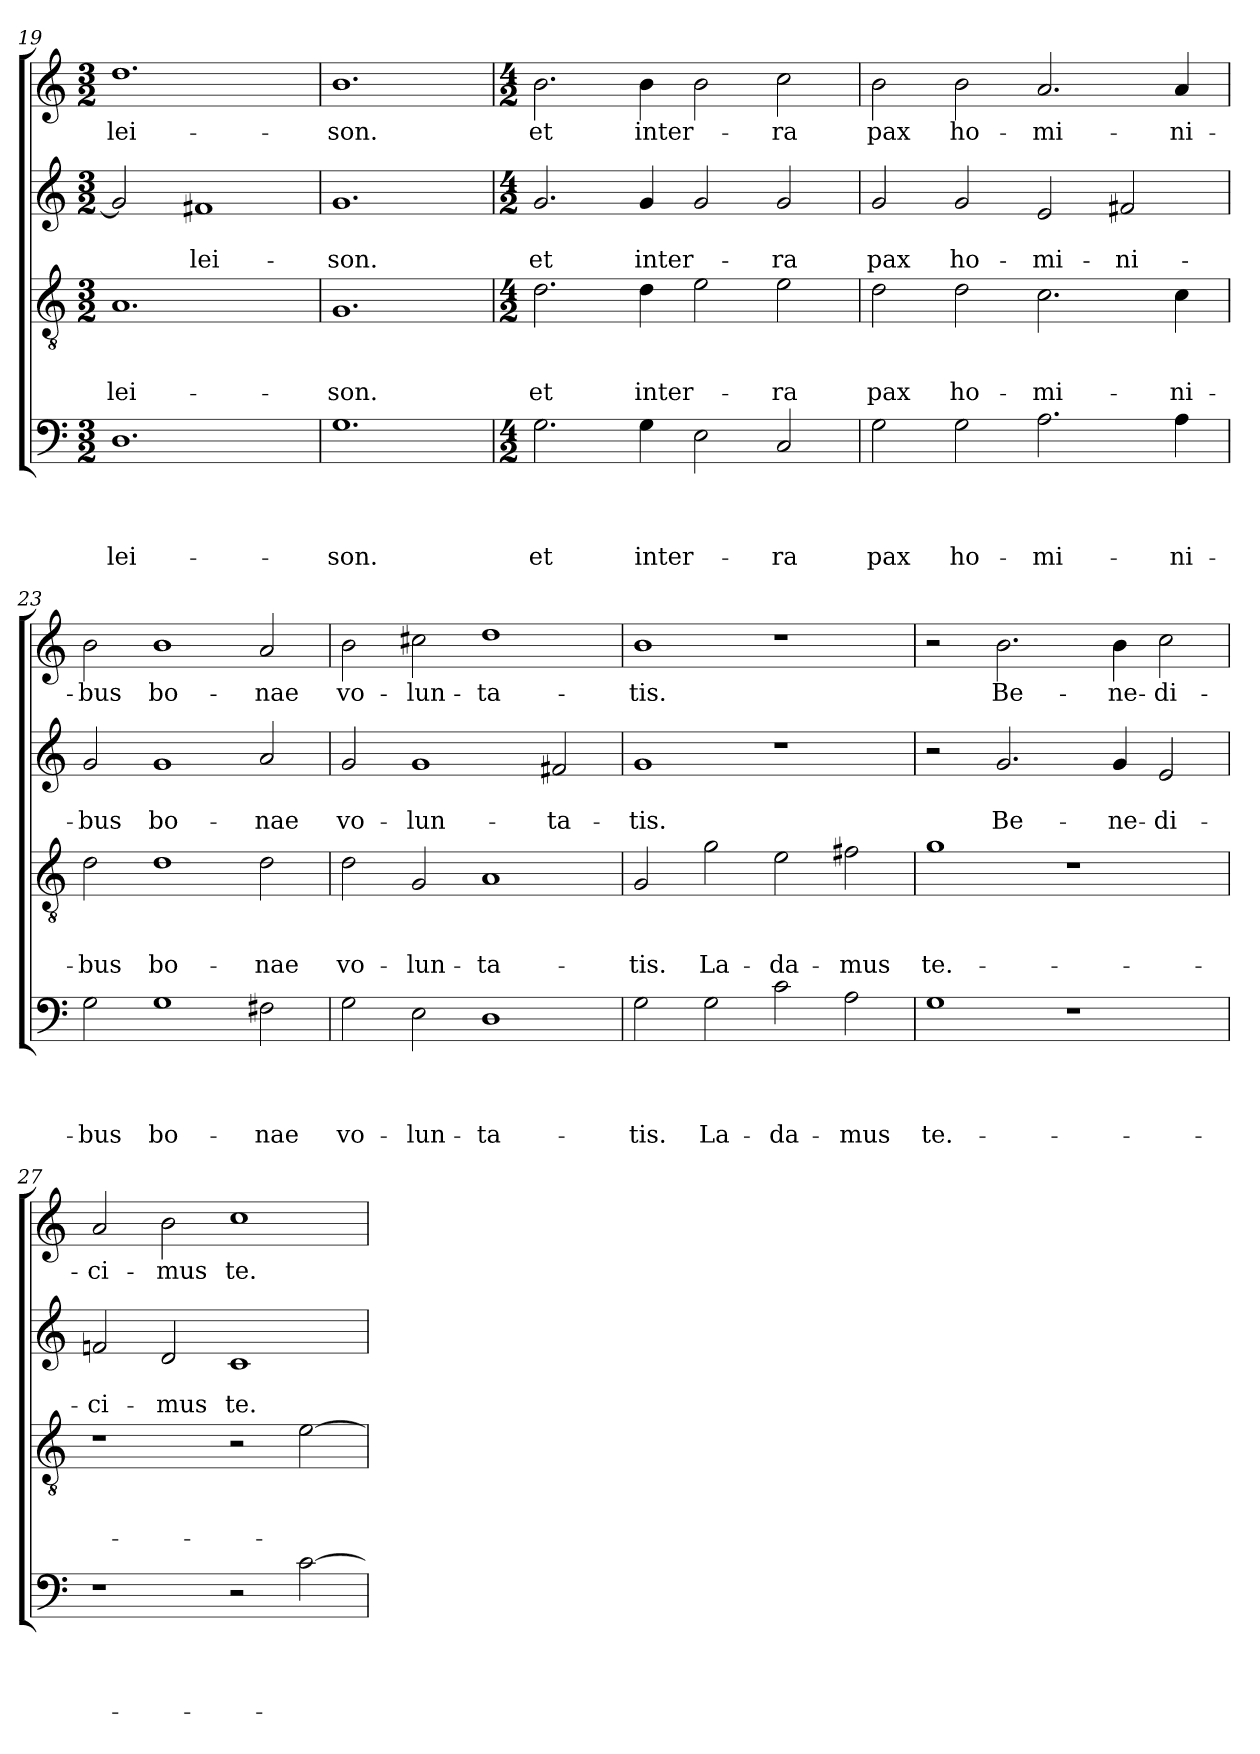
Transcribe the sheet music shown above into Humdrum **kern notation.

**kern	**text	**text	**text	**text	**kern	**text	**text	**text	**kern	**text	**text	**kern	**text
*part4	*part4	*part4	*part4	*part4	*part3	*part3	*part3	*part3	*part2	*part2	*part2	*part1	*part1
*staff4	*staff4	*staff4	*staff4	*staff4	*staff3	*staff3	*staff3	*staff3	*staff2	*staff2	*staff2	*staff1	*staff1
*clefF4	*	*	*	*	*clefGv2	*	*	*	*clefG2	*	*	*clefG2	*
*k[]	*	*	*	*	*k[]	*	*	*	*k[]	*	*	*k[]	*
*C:	*	*	*	*	*C:	*	*	*	*C:	*	*	*C:	*
*M3/2	*	*	*	*	*M3/2	*	*	*	*M3/2	*	*	*M3/2	*
=19	=19	=19	=19	=19	=19	=19	=19	=19	=19	=19	=19	=19	=19
!	!	!	!	!LO:LY:b	!	!	!	!LO:LY:b	!	!	!	!	!LO:LY:b
1.D	.	.	.	-lei-	1.A	.	.	-lei-	2g/]	.	.	1.dd	-lei-
!	!	!	!	!	!	!	!	!	!	!	!LO:LY:b	!	!
.	.	.	.	.	.	.	.	.	1f#X	.	-lei-	.	.
=20	=20	=20	=20	=20	=20	=20	=20	=20	=20	=20	=20	=20	=20
!	!	!	!	!LO:LY:b	!	!	!	!LO:LY:b	!	!	!LO:LY:b	!	!LO:LY:b
1.G	.	.	.	-son.	1.G	.	.	-son.	1.g	.	-son.	1.b	-son.
!!LO:PB:g=z
=21!	=21!	=21!	=21!	=21!	=21!	=21!	=21!	=21!	=21!	=21!	=21!	=21!	=21!
*M4/2	*	*	*	*	*M4/2	*	*	*	*M4/2	*	*	*M4/2	*
!	!	!	!	!LO:LY:b	!	!	!	!LO:LY:b	!	!	!LO:LY:b	!	!LO:LY:b
2.G\	.	.	.	et	2.d\	.	.	et	2.g/	.	et	2.b\	et
!	!	!	!	!LO:LY:b	!	!	!	!LO:LY:b	!	!	!LO:LY:b	!	!LO:LY:b
4G\	.	.	.	inter-	4d\	.	.	inter-	4g/	.	inter-	4b\	inter-
2E\	.	.	.	.	2e\	.	.	.	2g/	.	.	2b\	.
!	!	!	!	!LO:LY:b	!	!	!	!LO:LY:b	!	!	!LO:LY:b	!	!LO:LY:b
2C/	.	.	.	-ra	2e\	.	.	-ra	2g/	.	-ra	2cc\	-ra
=22	=22	=22	=22	=22	=22	=22	=22	=22	=22	=22	=22	=22	=22
!	!	!	!	!LO:LY:b	!	!	!	!LO:LY:b	!	!	!LO:LY:b	!	!LO:LY:b
2G\	.	.	.	pax	2d\	.	.	pax	2g/	.	pax	2b\	pax
!	!	!	!	!LO:LY:b	!	!	!	!LO:LY:b	!	!	!LO:LY:b	!	!LO:LY:b
2G\	.	.	.	ho-	2d\	.	.	ho-	2g/	.	ho-	2b\	ho-
!	!	!	!	!LO:LY:b	!	!	!	!LO:LY:b	!	!	!LO:LY:b	!	!LO:LY:b
2.A\	.	.	.	-mi-	2.c\	.	.	-mi-	2e/	.	-mi-	2.a/	-mi-
!	!	!	!	!	!	!	!	!	!	!	!LO:LY:b	!	!
.	.	.	.	.	.	.	.	.	2f#X/	.	-ni-	.	.
!	!	!	!	!LO:LY:b	!	!	!	!LO:LY:b	!	!	!	!	!LO:LY:b
4A\	.	.	.	-ni-	4c\	.	.	-ni-	.	.	.	4a/	-ni-
=23	=23	=23	=23	=23	=23	=23	=23	=23	=23	=23	=23	=23	=23
!	!	!	!	!LO:LY:b	!	!	!	!LO:LY:b	!	!	!LO:LY:b	!	!LO:LY:b
2G\	.	.	.	-bus	2d\	.	.	-bus	2g/	.	-bus	2b\	-bus
!	!	!	!	!LO:LY:b	!	!	!	!LO:LY:b	!	!	!LO:LY:b	!	!LO:LY:b
1G	.	.	.	bo-	1d	.	.	bo-	1g	.	bo-	1b	bo-
!	!	!	!	!LO:LY:b	!	!	!	!LO:LY:b	!	!	!LO:LY:b	!	!LO:LY:b
2F#X\	.	.	.	-nae	2d\	.	.	-nae	2a/	.	-nae	2a/	-nae
=24	=24	=24	=24	=24	=24	=24	=24	=24	=24	=24	=24	=24	=24
!	!	!	!	!LO:LY:b	!	!	!	!LO:LY:b	!	!	!LO:LY:b	!	!LO:LY:b
2G\	.	.	.	vo-	2d\	.	.	vo-	2g/	.	vo-	2b\	vo-
!	!	!	!	!LO:LY:b	!	!	!	!LO:LY:b	!	!	!LO:LY:b	!	!LO:LY:b
2E\	.	.	.	-lun-	2G/	.	.	-lun-	1g	.	-lun-	2cc#X\	-lun-
!	!	!	!	!LO:LY:b	!	!	!	!LO:LY:b	!	!	!	!	!LO:LY:b
1D	.	.	.	-ta-	1A	.	.	-ta-	.	.	.	1dd	-ta-
!	!	!	!	!	!	!	!	!	!	!	!LO:LY:b	!	!
.	.	.	.	.	.	.	.	.	2f#X/	.	-ta-	.	.
=25	=25	=25	=25	=25	=25	=25	=25	=25	=25	=25	=25	=25	=25
!	!	!	!	!LO:LY:b	!	!	!	!LO:LY:b	!	!	!LO:LY:b	!	!LO:LY:b
2G\	.	.	.	-tis.	2G/	.	.	-tis.	1g	.	-tis.	1b	-tis.
!	!	!	!	!LO:LY:b	!	!	!	!LO:LY:b	!	!	!	!	!
2G\	.	.	.	La-	2g\	.	.	La-	.	.	.	.	.
!	!	!	!	!LO:LY:b	!	!	!	!LO:LY:b	!	!	!	!	!
2c\	.	.	.	-da-	2e\	.	.	-da-	1r	.	.	1r	.
!	!	!	!	!LO:LY:b	!	!	!	!LO:LY:b	!	!	!	!	!
2A\	.	.	.	-mus	2f#X\	.	.	-mus	.	.	.	.	.
=26	=26	=26	=26	=26	=26	=26	=26	=26	=26	=26	=26	=26	=26
!	!	!	!	!LO:LY:b	!	!	!	!LO:LY:b	!	!	!	!	!
1G	.	.	.	te.-	1g	.	.	te.-	2r	.	.	2r	.
!	!	!	!	!	!	!	!	!	!	!	!LO:LY:b	!	!LO:LY:b
.	.	.	.	.	.	.	.	.	2.g/	.	Be-	2.b\	Be-
1r	.	.	.	.	1r	.	.	.	.	.	.	.	.
!	!	!	!	!	!	!	!	!	!	!	!LO:LY:b	!	!LO:LY:b
.	.	.	.	.	.	.	.	.	4g/	.	-ne-	4b\	-ne-
!	!	!	!	!	!	!	!	!	!	!	!LO:LY:b	!	!LO:LY:b
.	.	.	.	.	.	.	.	.	2e/	.	-di-	2cc\	-di-
=27	=27	=27	=27	=27	=27	=27	=27	=27	=27	=27	=27	=27	=27
!	!	!	!	!	!	!	!	!	!	!	!LO:LY:b	!	!LO:LY:b
1r	.	.	.	.	1r	.	.	.	2fn/	.	-ci-	2a/	-ci-
!	!	!	!	!	!	!	!	!	!	!	!LO:LY:b	!	!LO:LY:b
.	.	.	.	.	.	.	.	.	2d/	.	-mus	2b\	-mus
!	!	!	!	!	!	!	!	!	!	!	!LO:LY:b	!	!LO:LY:b
2r	.	.	.	.	2r	.	.	.	1c	.	te.	1cc	te.
[<2c\	.	.	.	.	[<2e\	.	.	.	.	.	.	.	.
=	=	=	=	=	=	=	=	=	=	=	=	=	=
*-	*-	*-	*-	*-	*-	*-	*-	*-	*-	*-	*-	*-	*-
